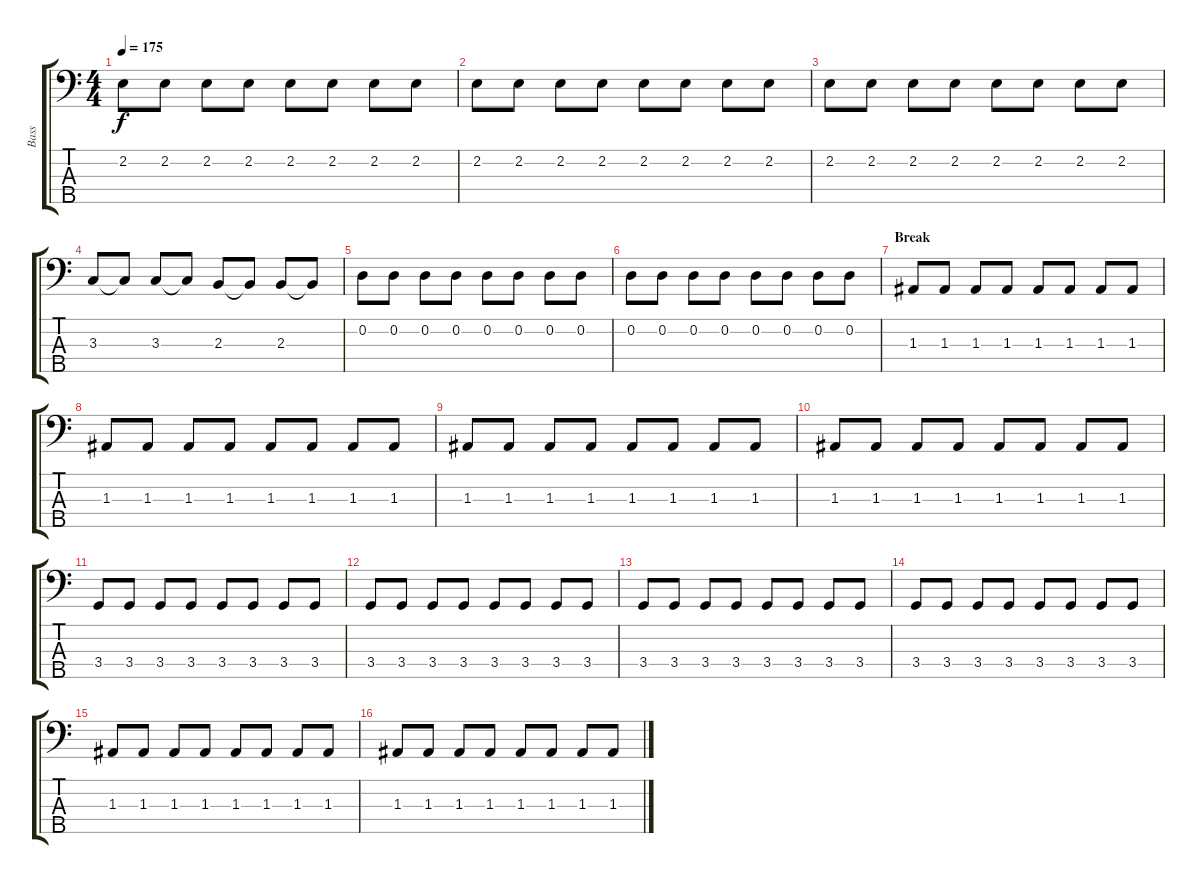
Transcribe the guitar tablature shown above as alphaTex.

\track ("Bass" "Bass") {instrument electricbasspick}
\staff {score tabs}
\tuning (G2 D2 A1 E1 B0) {hide}
\ts (4 4)
\tempo 175
\clef f4
\ks c
2.2.8{dy f} 2.2.8 2.2.8 2.2.8 2.2.8 2.2.8 2.2.8 2.2.8 |
2.2.8 2.2.8 2.2.8 2.2.8 2.2.8 2.2.8 2.2.8 2.2.8 |
2.2.8 2.2.8 2.2.8 2.2.8 2.2.8 2.2.8 2.2.8 2.2.8 |
3.3.8 3.3{t}.8 3.3.8 3.3{t}.8 2.3.8 2.3{t}.8 2.3.8 2.3{t}.8 |
0.2.8 0.2.8 0.2.8 0.2.8 0.2.8 0.2.8 0.2.8 0.2.8 |
0.2.8 0.2.8 0.2.8 0.2.8 0.2.8 0.2.8 0.2.8 0.2.8 |
\section ("" "Break")
1.3.8 1.3.8 1.3.8 1.3.8 1.3.8 1.3.8 1.3.8 1.3.8 |
1.3.8 1.3.8 1.3.8 1.3.8 1.3.8 1.3.8 1.3.8 1.3.8 |
1.3.8 1.3.8 1.3.8 1.3.8 1.3.8 1.3.8 1.3.8 1.3.8 |
1.3.8 1.3.8 1.3.8 1.3.8 1.3.8 1.3.8 1.3.8 1.3.8 |
3.4.8 3.4.8 3.4.8 3.4.8 3.4.8 3.4.8 3.4.8 3.4.8 |
3.4.8 3.4.8 3.4.8 3.4.8 3.4.8 3.4.8 3.4.8 3.4.8 |
3.4.8 3.4.8 3.4.8 3.4.8 3.4.8 3.4.8 3.4.8 3.4.8 |
3.4.8 3.4.8 3.4.8 3.4.8 3.4.8 3.4.8 3.4.8 3.4.8 |
1.3.8 1.3.8 1.3.8 1.3.8 1.3.8 1.3.8 1.3.8 1.3.8 |
1.3.8 1.3.8 1.3.8 1.3.8 1.3.8 1.3.8 1.3.8 1.3.8
